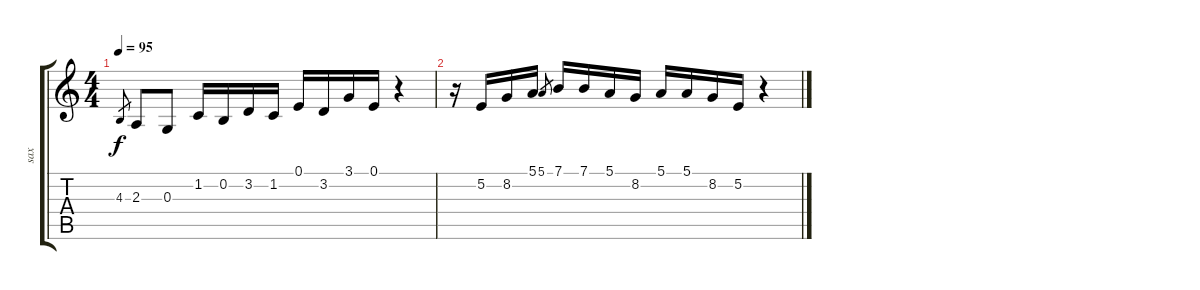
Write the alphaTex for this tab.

\track ("sax" "sax") {instrument tenorsax}
\staff {score tabs}
\tuning (E4 B3 G3 D3 A2 E2) {hide}
\ts (4 4)
\tempo 95
\clef g2
\ks c
4.3.8{gr dy f} 2.3.8 0.3.8 1.2.16 0.2.16 3.2.16 1.2.16 0.1.16 3.2.16 3.1.16 0.1.16 r.4 |
r.16 5.2.16 8.2.16 5.1.16 5.1.8{gr} 7.1.16 7.1.16 5.1.16 8.2.16 5.1.16 5.1.16 8.2.16 5.2.16 r.4
